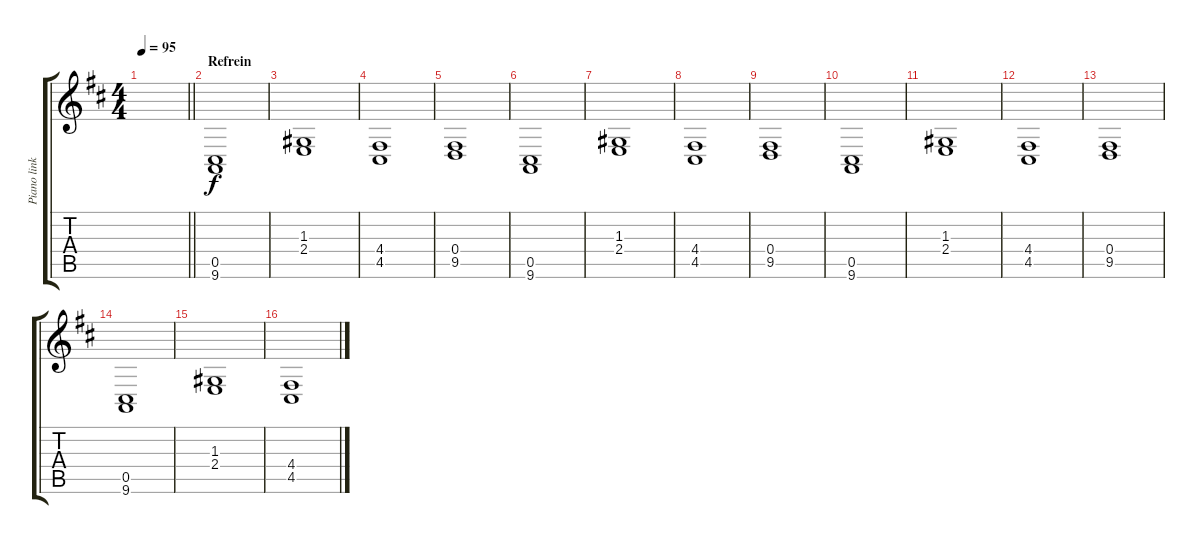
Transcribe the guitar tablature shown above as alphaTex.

\track ("Piano linkerhand" "Piano link") {instrument acousticgrandpiano}
\staff {score tabs}
\tuning (E4 B3 G3 D3 A2 E2) {hide}
\ts (4 4)
\tempo 95
\clef g2
\barLineRight lightlight
\ks d
|
\section ("" "Refrein")
(0.5 9.6).1 |
(1.3 2.4).1 |
(4.4 4.5).1 |
(0.4 9.5).1 |
(0.5 9.6).1 |
(1.3 2.4).1 |
(4.4 4.5).1 |
(0.4 9.5).1 |
(0.5 9.6).1 |
(1.3 2.4).1 |
(4.4 4.5).1 |
(0.4 9.5).1 |
(0.5 9.6).1 |
(1.3 2.4).1 |
(4.4 4.5).1
